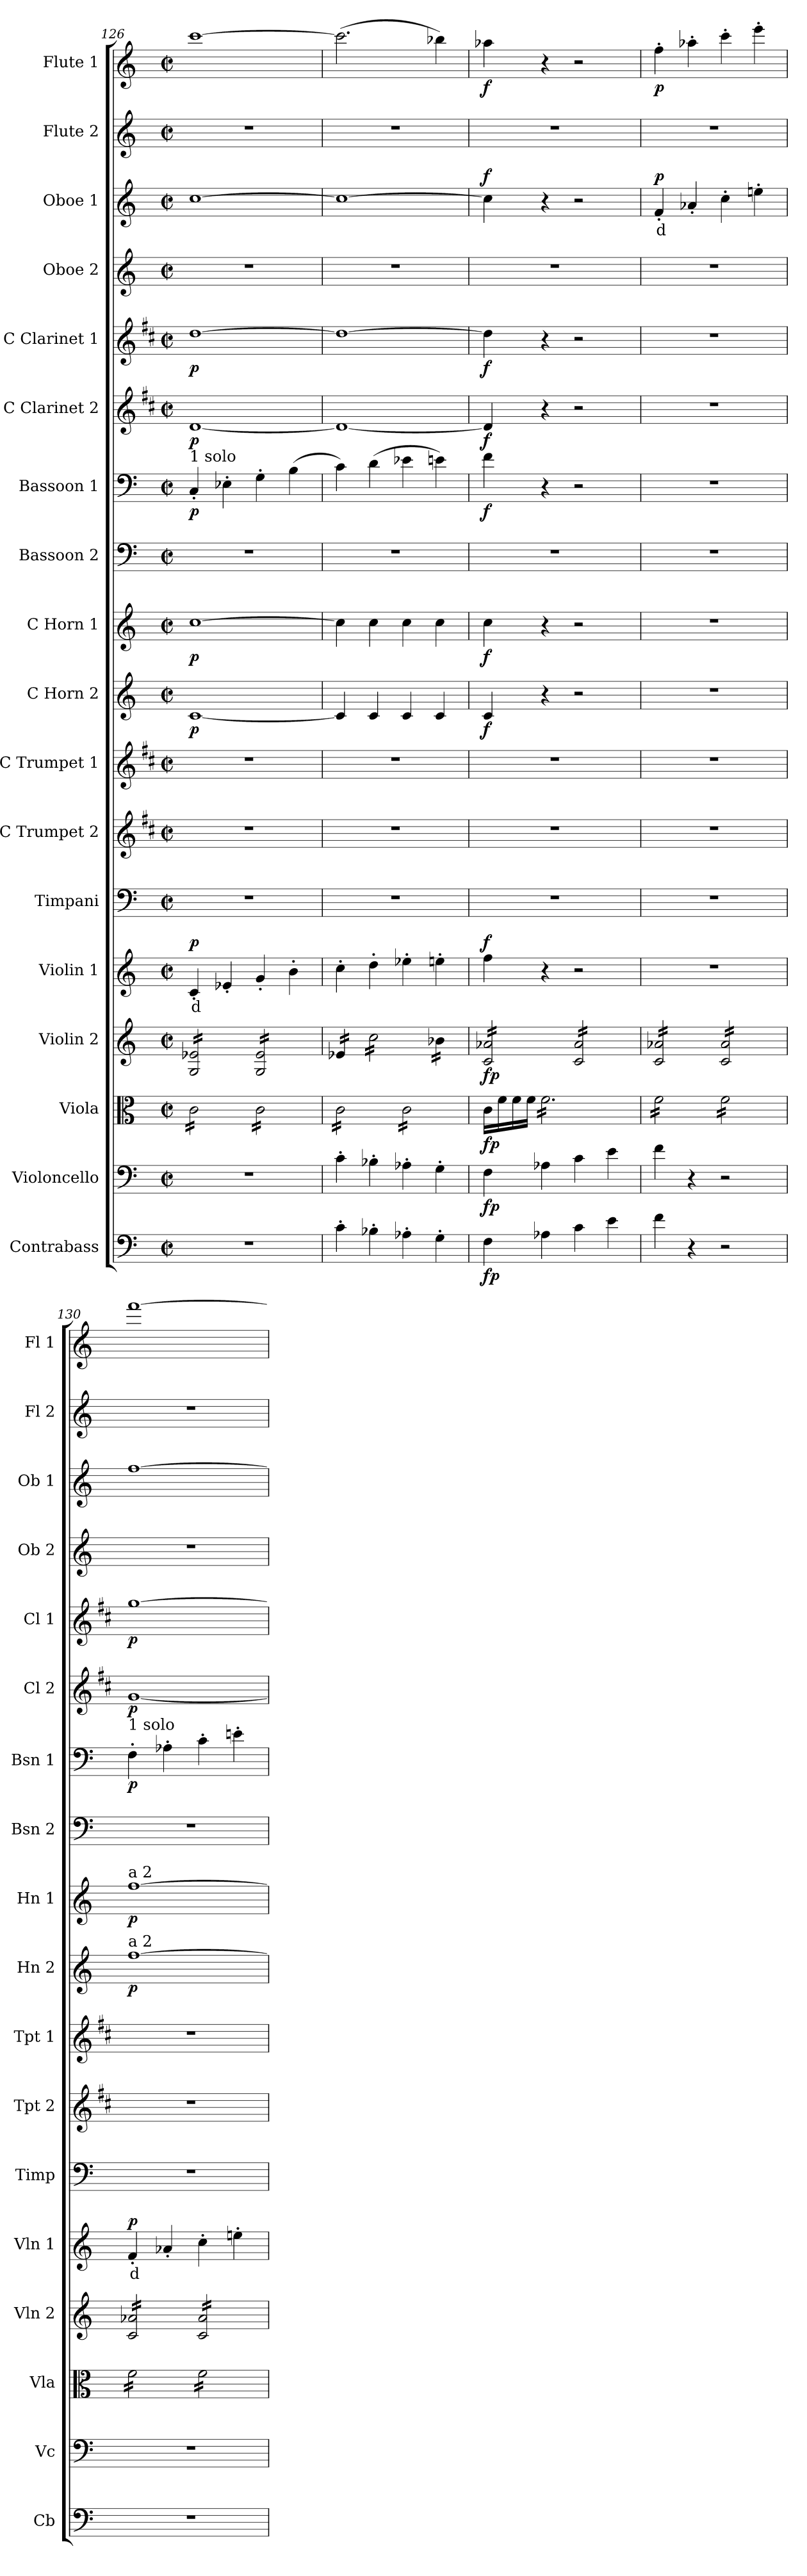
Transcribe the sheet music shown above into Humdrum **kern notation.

**kern	**dynam	**kern	**dynam	**kern	**dynam	**kern	**dynam	**kern	**text	**dynam	**kern	**kern	**kern	**kern	**dynam	**kern	**dynam	**kern	**kern	**dynam	**kern	**dynam	**kern	**dynam	**kern	**kern	**text	**dynam	**kern	**kern	**dynam
*part18	*part18	*part17	*part17	*part16	*part16	*part15	*part15	*part14	*part14	*part14	*part13	*part12	*part11	*part10	*part10	*part9	*part9	*part8	*part7	*part7	*part6	*part6	*part5	*part5	*part4	*part3	*part3	*part3	*part2	*part1	*part1
*staff18	*staff18	*staff17	*staff17	*staff16	*staff16	*staff15	*staff15	*staff14	*staff14	*staff14	*staff13	*staff12	*staff11	*staff10	*staff10	*staff9	*staff9	*staff8	*staff7	*staff7	*staff6	*staff6	*staff5	*staff5	*staff4	*staff3	*staff3	*staff3	*staff2	*staff1	*staff1
*I"Contrabass	*	*I"Violoncello	*	*I"Viola	*	*I"Violin 2	*	*I"Violin 1	*	*	*I"Timpani	*I"C Trumpet 2	*I"C Trumpet 1	*I"C Horn 2	*	*I"C Horn 1	*	*I"Bassoon 2	*I"Bassoon 1	*	*I"C Clarinet 2	*	*I"C Clarinet 1	*	*I"Oboe 2	*I"Oboe 1	*	*	*I"Flute 2	*I"Flute 1	*
*I'Cb	*	*I'Vc	*	*I'Vla	*	*I'Vln 2	*	*I'Vln 1	*	*	*I'Timp	*I'Tpt 2	*I'Tpt 1	*I'Hn 2	*	*I'Hn 1	*	*I'Bsn 2	*I'Bsn 1	*	*I'Cl 2	*	*I'Cl 1	*	*I'Ob 2	*I'Ob 1	*	*	*I'Fl 2	*I'Fl 1	*
*clefF4	*	*clefF4	*	*clefC3	*	*clefG2	*	*clefG2	*	*	*clefF4	*clefG2	*clefG2	*clefG2	*	*clefG2	*	*clefF4	*clefF4	*	*clefG2	*	*clefG2	*	*clefG2	*clefG2	*	*	*clefG2	*clefG2	*
*ITrd7c12	*	*	*	*	*	*	*	*	*	*	*	*ITrd1c2	*ITrd1c2	*ITrd7c12	*	*ITrd7c12	*	*	*	*	*ITrd1c2	*	*ITrd1c2	*	*	*	*	*	*	*	*
*k[]	*	*k[]	*	*k[]	*	*k[]	*	*k[]	*	*	*k[]	*k[]	*k[]	*k[]	*	*k[]	*	*k[]	*k[]	*	*k[]	*	*k[]	*	*k[]	*k[]	*	*	*k[]	*k[]	*
*M2/2	*	*M2/2	*	*M2/2	*	*M2/2	*	*M2/2	*	*	*M2/2	*M2/2	*M2/2	*M2/2	*	*M2/2	*	*M2/2	*M2/2	*	*M2/2	*	*M2/2	*	*M2/2	*M2/2	*	*	*M2/2	*M2/2	*
*met(c|)	*	*met(c|)	*	*met(c|)	*	*met(c|)	*	*met(c|)	*	*	*met(c|)	*met(c|)	*met(c|)	*met(c|)	*	*met(c|)	*	*met(c|)	*met(c|)	*	*met(c|)	*	*met(c|)	*	*met(c|)	*met(c|)	*	*	*met(c|)	*met(c|)	*
=126	=126	=126	=126	=126	=126	=126	=126	=126	=126	=126	=126	=126	=126	=126	=126	=126	=126	=126	=126	=126	=126	=126	=126	=126	=126	=126	=126	=126	=126	=126	=126
!	!	!	!	!	!	!	!	!	!	!	!	!	!	!	!	!	!	!	!LO:TX:a:t=1 solo	!	!	!	!	!	!	!	!	!	!	!	!
!	!	!	!	!	!	!	!	!	!LO:LY:b:color=#FF0000	!LO:DY:b	!	!	!	!	!LO:DY:b	!	!LO:DY:b	!	!	!LO:DY:b	!	!LO:DY:b	!	!LO:DY:b	!	!	!	!	!	!	!
*	*	*	*	*tremolo	*	*	*	*	*	*	*	*	*	*	*	*	*	*	*	*	*	*	*	*	*	*	*	*	*	*	*
*	*	*	*	*	*	*tremolo	*	*	*	*	*	*	*	*	*	*	*	*	*	*	*	*	*	*	*	*	*	*	*	*	*
1r	.	1r	.	16c\LL	.	16G/ 16e-X/LL	.	4c'/	d	p	1r	1r	1r	[1C	p	[1c	p	1r	4C'/	p	[1c	p	[1cc	p	1r	[1cc	.	.	1r	[1ccc	.
.	.	.	.	16c\	.	16G/ 16e-X/	.	.	.	.	.	.	.	.	.	.	.	.	.	.	.	.	.	.	.	.	.	.	.	.	.
.	.	.	.	16c\	.	16G/ 16e-X/	.	.	.	.	.	.	.	.	.	.	.	.	.	.	.	.	.	.	.	.	.	.	.	.	.
.	.	.	.	16c\	.	16G/ 16e-X/	.	.	.	.	.	.	.	.	.	.	.	.	.	.	.	.	.	.	.	.	.	.	.	.	.
.	.	.	.	16c\	.	16G/ 16e-X/	.	4e-X'/	.	.	.	.	.	.	.	.	.	.	4E-X'\	.	.	.	.	.	.	.	.	.	.	.	.
.	.	.	.	16c\	.	16G/ 16e-X/	.	.	.	.	.	.	.	.	.	.	.	.	.	.	.	.	.	.	.	.	.	.	.	.	.
.	.	.	.	16c\	.	16G/ 16e-X/	.	.	.	.	.	.	.	.	.	.	.	.	.	.	.	.	.	.	.	.	.	.	.	.	.
.	.	.	.	16c\JJ	.	16G/ 16e-X/JJ	.	.	.	.	.	.	.	.	.	.	.	.	.	.	.	.	.	.	.	.	.	.	.	.	.
.	.	.	.	16c\LL	.	16G/ 16e-/LL	.	4g'/	.	.	.	.	.	.	.	.	.	.	4G'\	.	.	.	.	.	.	.	.	.	.	.	.
.	.	.	.	16c\	.	16G/ 16e-/	.	.	.	.	.	.	.	.	.	.	.	.	.	.	.	.	.	.	.	.	.	.	.	.	.
.	.	.	.	16c\	.	16G/ 16e-/	.	.	.	.	.	.	.	.	.	.	.	.	.	.	.	.	.	.	.	.	.	.	.	.	.
.	.	.	.	16c\	.	16G/ 16e-/	.	.	.	.	.	.	.	.	.	.	.	.	.	.	.	.	.	.	.	.	.	.	.	.	.
.	.	.	.	16c\	.	16G/ 16e-/	.	4b'\	.	.	.	.	.	.	.	.	.	.	(4B\	.	.	.	.	.	.	.	.	.	.	.	.
.	.	.	.	16c\	.	16G/ 16e-/	.	.	.	.	.	.	.	.	.	.	.	.	.	.	.	.	.	.	.	.	.	.	.	.	.
.	.	.	.	16c\	.	16G/ 16e-/	.	.	.	.	.	.	.	.	.	.	.	.	.	.	.	.	.	.	.	.	.	.	.	.	.
.	.	.	.	16c\JJ	.	16G/ 16e-/JJ	.	.	.	.	.	.	.	.	.	.	.	.	.	.	.	.	.	.	.	.	.	.	.	.	.
=127	=127	=127	=127	=127	=127	=127	=127	=127	=127	=127	=127	=127	=127	=127	=127	=127	=127	=127	=127	=127	=127	=127	=127	=127	=127	=127	=127	=127	=127	=127	=127
4C'\	.	4c'\	.	16c\LL	.	16e-X/LL	.	4cc'\	.	.	1r	1r	1r	4C/]	.	4c\]	.	1r	4c\)	.	1c_	.	1cc_	.	1r	1cc_	.	.	1r	(2.ccc\]	.
.	.	.	.	16c\	.	16e-X/	.	.	.	.	.	.	.	.	.	.	.	.	.	.	.	.	.	.	.	.	.	.	.	.	.
.	.	.	.	16c\	.	16e-X/	.	.	.	.	.	.	.	.	.	.	.	.	.	.	.	.	.	.	.	.	.	.	.	.	.
.	.	.	.	16c\	.	16e-X/JJ	.	.	.	.	.	.	.	.	.	.	.	.	.	.	.	.	.	.	.	.	.	.	.	.	.
4BB-X'\	.	4B-X'\	.	16c\	.	16cc\LL	.	4dd'\	.	.	.	.	.	4C/	.	4c\	.	.	(4d\	.	.	.	.	.	.	.	.	.	.	.	.
.	.	.	.	16c\	.	16cc\	.	.	.	.	.	.	.	.	.	.	.	.	.	.	.	.	.	.	.	.	.	.	.	.	.
.	.	.	.	16c\	.	16cc\	.	.	.	.	.	.	.	.	.	.	.	.	.	.	.	.	.	.	.	.	.	.	.	.	.
.	.	.	.	16c\JJ	.	16cc\	.	.	.	.	.	.	.	.	.	.	.	.	.	.	.	.	.	.	.	.	.	.	.	.	.
4AA-X'\	.	4A-X'\	.	16c\LL	.	16cc\	.	4ee-X'\	.	.	.	.	.	4C/	.	4c\	.	.	4e-X\	.	.	.	.	.	.	.	.	.	.	.	.
.	.	.	.	16c\	.	16cc\	.	.	.	.	.	.	.	.	.	.	.	.	.	.	.	.	.	.	.	.	.	.	.	.	.
.	.	.	.	16c\	.	16cc\	.	.	.	.	.	.	.	.	.	.	.	.	.	.	.	.	.	.	.	.	.	.	.	.	.
.	.	.	.	16c\	.	16cc\JJ	.	.	.	.	.	.	.	.	.	.	.	.	.	.	.	.	.	.	.	.	.	.	.	.	.
4GG'\	.	4G'\	.	16c\	.	16b-X\LL	.	4een'\	.	.	.	.	.	4C/	.	4c\	.	.	4en\)	.	.	.	.	.	.	.	.	.	.	4bb-X\)	.
.	.	.	.	16c\	.	16b-X\	.	.	.	.	.	.	.	.	.	.	.	.	.	.	.	.	.	.	.	.	.	.	.	.	.
.	.	.	.	16c\	.	16b-X\	.	.	.	.	.	.	.	.	.	.	.	.	.	.	.	.	.	.	.	.	.	.	.	.	.
.	.	.	.	16c\JJ	.	16b-X\JJ	.	.	.	.	.	.	.	.	.	.	.	.	.	.	.	.	.	.	.	.	.	.	.	.	.
*	*	*	*	*Xtremolo	*	*	*	*	*	*	*	*	*	*	*	*	*	*	*	*	*	*	*	*	*	*	*	*	*	*	*
!!LO:PB:g=z
=128	=128	=128	=128	=128	=128	=128	=128	=128	=128	=128	=128	=128	=128	=128	=128	=128	=128	=128	=128	=128	=128	=128	=128	=128	=128	=128	=128	=128	=128	=128	=128
!	!LO:DY:b	!	!LO:DY:b	!	!LO:DY:b	!	!LO:DY:b	!	!	!LO:DY:b	!	!	!	!	!LO:DY:b	!	!LO:DY:b	!	!	!LO:DY:b	!	!LO:DY:b	!	!LO:DY:b	!	!	!	!LO:DY:b	!	!	!LO:DY:b
4FF\	fp	4F\	fp	16c\LL	fp	16c/ 16a-X/LL	fp	4ff\	.	f	1r	1r	1r	4C/	f	4c\	f	1r	4f\	f	4c/]	f	4cc\]	f	1r	4cc\]	.	f	1r	4aa-X\	f
.	.	.	.	16f\	.	16c/ 16a-X/	.	.	.	.	.	.	.	.	.	.	.	.	.	.	.	.	.	.	.	.	.	.	.	.	.
.	.	.	.	16f\	.	16c/ 16a-X/	.	.	.	.	.	.	.	.	.	.	.	.	.	.	.	.	.	.	.	.	.	.	.	.	.
.	.	.	.	16f\JJ	.	16c/ 16a-X/	.	.	.	.	.	.	.	.	.	.	.	.	.	.	.	.	.	.	.	.	.	.	.	.	.
*	*	*	*	*tremolo	*	*	*	*	*	*	*	*	*	*	*	*	*	*	*	*	*	*	*	*	*	*	*	*	*	*	*
4AA-X\	.	4A-X\	.	16f\LL	.	16c/ 16a-X/	.	4r	.	.	.	.	.	4r	.	4r	.	.	4r	.	4r	.	4r	.	.	4r	.	.	.	4r	.
.	.	.	.	16f\	.	16c/ 16a-X/	.	.	.	.	.	.	.	.	.	.	.	.	.	.	.	.	.	.	.	.	.	.	.	.	.
.	.	.	.	16f\	.	16c/ 16a-X/	.	.	.	.	.	.	.	.	.	.	.	.	.	.	.	.	.	.	.	.	.	.	.	.	.
.	.	.	.	16f\	.	16c/ 16a-X/JJ	.	.	.	.	.	.	.	.	.	.	.	.	.	.	.	.	.	.	.	.	.	.	.	.	.
4C\	.	4c\	.	16f\	.	16c/ 16a-/LL	.	2r	.	.	.	.	.	2r	.	2r	.	.	2r	.	2r	.	2r	.	.	2r	.	.	.	2r	.
.	.	.	.	16f\	.	16c/ 16a-/	.	.	.	.	.	.	.	.	.	.	.	.	.	.	.	.	.	.	.	.	.	.	.	.	.
.	.	.	.	16f\	.	16c/ 16a-/	.	.	.	.	.	.	.	.	.	.	.	.	.	.	.	.	.	.	.	.	.	.	.	.	.
.	.	.	.	16f\	.	16c/ 16a-/	.	.	.	.	.	.	.	.	.	.	.	.	.	.	.	.	.	.	.	.	.	.	.	.	.
4E\	.	4e\	.	16f\	.	16c/ 16a-/	.	.	.	.	.	.	.	.	.	.	.	.	.	.	.	.	.	.	.	.	.	.	.	.	.
.	.	.	.	16f\	.	16c/ 16a-/	.	.	.	.	.	.	.	.	.	.	.	.	.	.	.	.	.	.	.	.	.	.	.	.	.
.	.	.	.	16f\	.	16c/ 16a-/	.	.	.	.	.	.	.	.	.	.	.	.	.	.	.	.	.	.	.	.	.	.	.	.	.
.	.	.	.	16f\JJ	.	16c/ 16a-/JJ	.	.	.	.	.	.	.	.	.	.	.	.	.	.	.	.	.	.	.	.	.	.	.	.	.
=129	=129	=129	=129	=129	=129	=129	=129	=129	=129	=129	=129	=129	=129	=129	=129	=129	=129	=129	=129	=129	=129	=129	=129	=129	=129	=129	=129	=129	=129	=129	=129
!	!	!	!	!	!	!	!	!	!	!	!	!	!	!	!	!	!	!	!	!	!	!	!	!	!	!	!LO:LY:b:color=#FF0000	!LO:DY:b	!	!	!LO:DY:b
4F\	.	4f\	.	16f\LL	.	16c/ 16a-X/LL	.	1r	.	.	1r	1r	1r	1r	.	1r	.	1r	1r	.	1r	.	1r	.	1r	4f'/	d	p	1r	4ff'\	p
.	.	.	.	16f\	.	16c/ 16a-X/	.	.	.	.	.	.	.	.	.	.	.	.	.	.	.	.	.	.	.	.	.	.	.	.	.
.	.	.	.	16f\	.	16c/ 16a-X/	.	.	.	.	.	.	.	.	.	.	.	.	.	.	.	.	.	.	.	.	.	.	.	.	.
.	.	.	.	16f\	.	16c/ 16a-X/	.	.	.	.	.	.	.	.	.	.	.	.	.	.	.	.	.	.	.	.	.	.	.	.	.
4r	.	4r	.	16f\	.	16c/ 16a-X/	.	.	.	.	.	.	.	.	.	.	.	.	.	.	.	.	.	.	.	4a-X'/	.	.	.	4aa-X'\	.
.	.	.	.	16f\	.	16c/ 16a-X/	.	.	.	.	.	.	.	.	.	.	.	.	.	.	.	.	.	.	.	.	.	.	.	.	.
.	.	.	.	16f\	.	16c/ 16a-X/	.	.	.	.	.	.	.	.	.	.	.	.	.	.	.	.	.	.	.	.	.	.	.	.	.
.	.	.	.	16f\JJ	.	16c/ 16a-X/JJ	.	.	.	.	.	.	.	.	.	.	.	.	.	.	.	.	.	.	.	.	.	.	.	.	.
2r	.	2r	.	16f\LL	.	16c/ 16a-/LL	.	.	.	.	.	.	.	.	.	.	.	.	.	.	.	.	.	.	.	4cc'\	.	.	.	4ccc'\	.
.	.	.	.	16f\	.	16c/ 16a-/	.	.	.	.	.	.	.	.	.	.	.	.	.	.	.	.	.	.	.	.	.	.	.	.	.
.	.	.	.	16f\	.	16c/ 16a-/	.	.	.	.	.	.	.	.	.	.	.	.	.	.	.	.	.	.	.	.	.	.	.	.	.
.	.	.	.	16f\	.	16c/ 16a-/	.	.	.	.	.	.	.	.	.	.	.	.	.	.	.	.	.	.	.	.	.	.	.	.	.
.	.	.	.	16f\	.	16c/ 16a-/	.	.	.	.	.	.	.	.	.	.	.	.	.	.	.	.	.	.	.	4een'\	.	.	.	4eee'\	.
.	.	.	.	16f\	.	16c/ 16a-/	.	.	.	.	.	.	.	.	.	.	.	.	.	.	.	.	.	.	.	.	.	.	.	.	.
.	.	.	.	16f\	.	16c/ 16a-/	.	.	.	.	.	.	.	.	.	.	.	.	.	.	.	.	.	.	.	.	.	.	.	.	.
.	.	.	.	16f\JJ	.	16c/ 16a-/JJ	.	.	.	.	.	.	.	.	.	.	.	.	.	.	.	.	.	.	.	.	.	.	.	.	.
=130	=130	=130	=130	=130	=130	=130	=130	=130	=130	=130	=130	=130	=130	=130	=130	=130	=130	=130	=130	=130	=130	=130	=130	=130	=130	=130	=130	=130	=130	=130	=130
!	!	!	!	!	!	!	!	!	!	!	!	!	!	!	!	!	!	!	!LO:TX:a:t=1 solo	!	!	!	!	!	!	!	!	!	!	!	!
!	!	!	!	!	!	!	!	!	!	!	!	!	!	!	!	!LO:TX:a:t=a 2	!	!	!	!	!	!	!	!	!	!	!	!	!	!	!
!	!	!	!	!	!	!	!	!	!	!	!	!	!	!LO:TX:a:t=a 2	!	!	!	!	!	!	!	!	!	!	!	!	!	!	!	!	!
!	!	!	!	!	!	!	!	!	!LO:LY:b:color=#FF0000	!LO:DY:b	!	!	!	!	!LO:DY:b	!	!LO:DY:b	!	!	!LO:DY:b	!	!LO:DY:b	!	!LO:DY:b	!	!	!	!	!	!	!
1r	.	1r	.	16f\LL	.	16c/ 16a-X/LL	.	4f'/	d	p	1r	1r	1r	[1f	p	[1f	p	1r	4F'\	p	[1f	p	[1ff	p	1r	[1ff	.	.	1r	[1fff	.
.	.	.	.	16f\	.	16c/ 16a-X/	.	.	.	.	.	.	.	.	.	.	.	.	.	.	.	.	.	.	.	.	.	.	.	.	.
.	.	.	.	16f\	.	16c/ 16a-X/	.	.	.	.	.	.	.	.	.	.	.	.	.	.	.	.	.	.	.	.	.	.	.	.	.
.	.	.	.	16f\	.	16c/ 16a-X/	.	.	.	.	.	.	.	.	.	.	.	.	.	.	.	.	.	.	.	.	.	.	.	.	.
.	.	.	.	16f\	.	16c/ 16a-X/	.	4a-X'/	.	.	.	.	.	.	.	.	.	.	4A-X'\	.	.	.	.	.	.	.	.	.	.	.	.
.	.	.	.	16f\	.	16c/ 16a-X/	.	.	.	.	.	.	.	.	.	.	.	.	.	.	.	.	.	.	.	.	.	.	.	.	.
.	.	.	.	16f\	.	16c/ 16a-X/	.	.	.	.	.	.	.	.	.	.	.	.	.	.	.	.	.	.	.	.	.	.	.	.	.
.	.	.	.	16f\JJ	.	16c/ 16a-X/JJ	.	.	.	.	.	.	.	.	.	.	.	.	.	.	.	.	.	.	.	.	.	.	.	.	.
.	.	.	.	16f\LL	.	16c/ 16a-/LL	.	4cc'\	.	.	.	.	.	.	.	.	.	.	4c'\	.	.	.	.	.	.	.	.	.	.	.	.
.	.	.	.	16f\	.	16c/ 16a-/	.	.	.	.	.	.	.	.	.	.	.	.	.	.	.	.	.	.	.	.	.	.	.	.	.
.	.	.	.	16f\	.	16c/ 16a-/	.	.	.	.	.	.	.	.	.	.	.	.	.	.	.	.	.	.	.	.	.	.	.	.	.
.	.	.	.	16f\	.	16c/ 16a-/	.	.	.	.	.	.	.	.	.	.	.	.	.	.	.	.	.	.	.	.	.	.	.	.	.
.	.	.	.	16f\	.	16c/ 16a-/	.	4een'\	.	.	.	.	.	.	.	.	.	.	4en'\	.	.	.	.	.	.	.	.	.	.	.	.
.	.	.	.	16f\	.	16c/ 16a-/	.	.	.	.	.	.	.	.	.	.	.	.	.	.	.	.	.	.	.	.	.	.	.	.	.
.	.	.	.	16f\	.	16c/ 16a-/	.	.	.	.	.	.	.	.	.	.	.	.	.	.	.	.	.	.	.	.	.	.	.	.	.
.	.	.	.	16f\JJ	.	16c/ 16a-/JJ	.	.	.	.	.	.	.	.	.	.	.	.	.	.	.	.	.	.	.	.	.	.	.	.	.
*	*	*	*	*	*	*Xtremolo	*	*	*	*	*	*	*	*	*	*	*	*	*	*	*	*	*	*	*	*	*	*	*	*	*
*	*	*	*	*Xtremolo	*	*	*	*	*	*	*	*	*	*	*	*	*	*	*	*	*	*	*	*	*	*	*	*	*	*	*
=	=	=	=	=	=	=	=	=	=	=	=	=	=	=	=	=	=	=	=	=	=	=	=	=	=	=	=	=	=	=	=
*-	*-	*-	*-	*-	*-	*-	*-	*-	*-	*-	*-	*-	*-	*-	*-	*-	*-	*-	*-	*-	*-	*-	*-	*-	*-	*-	*-	*-	*-	*-	*-
